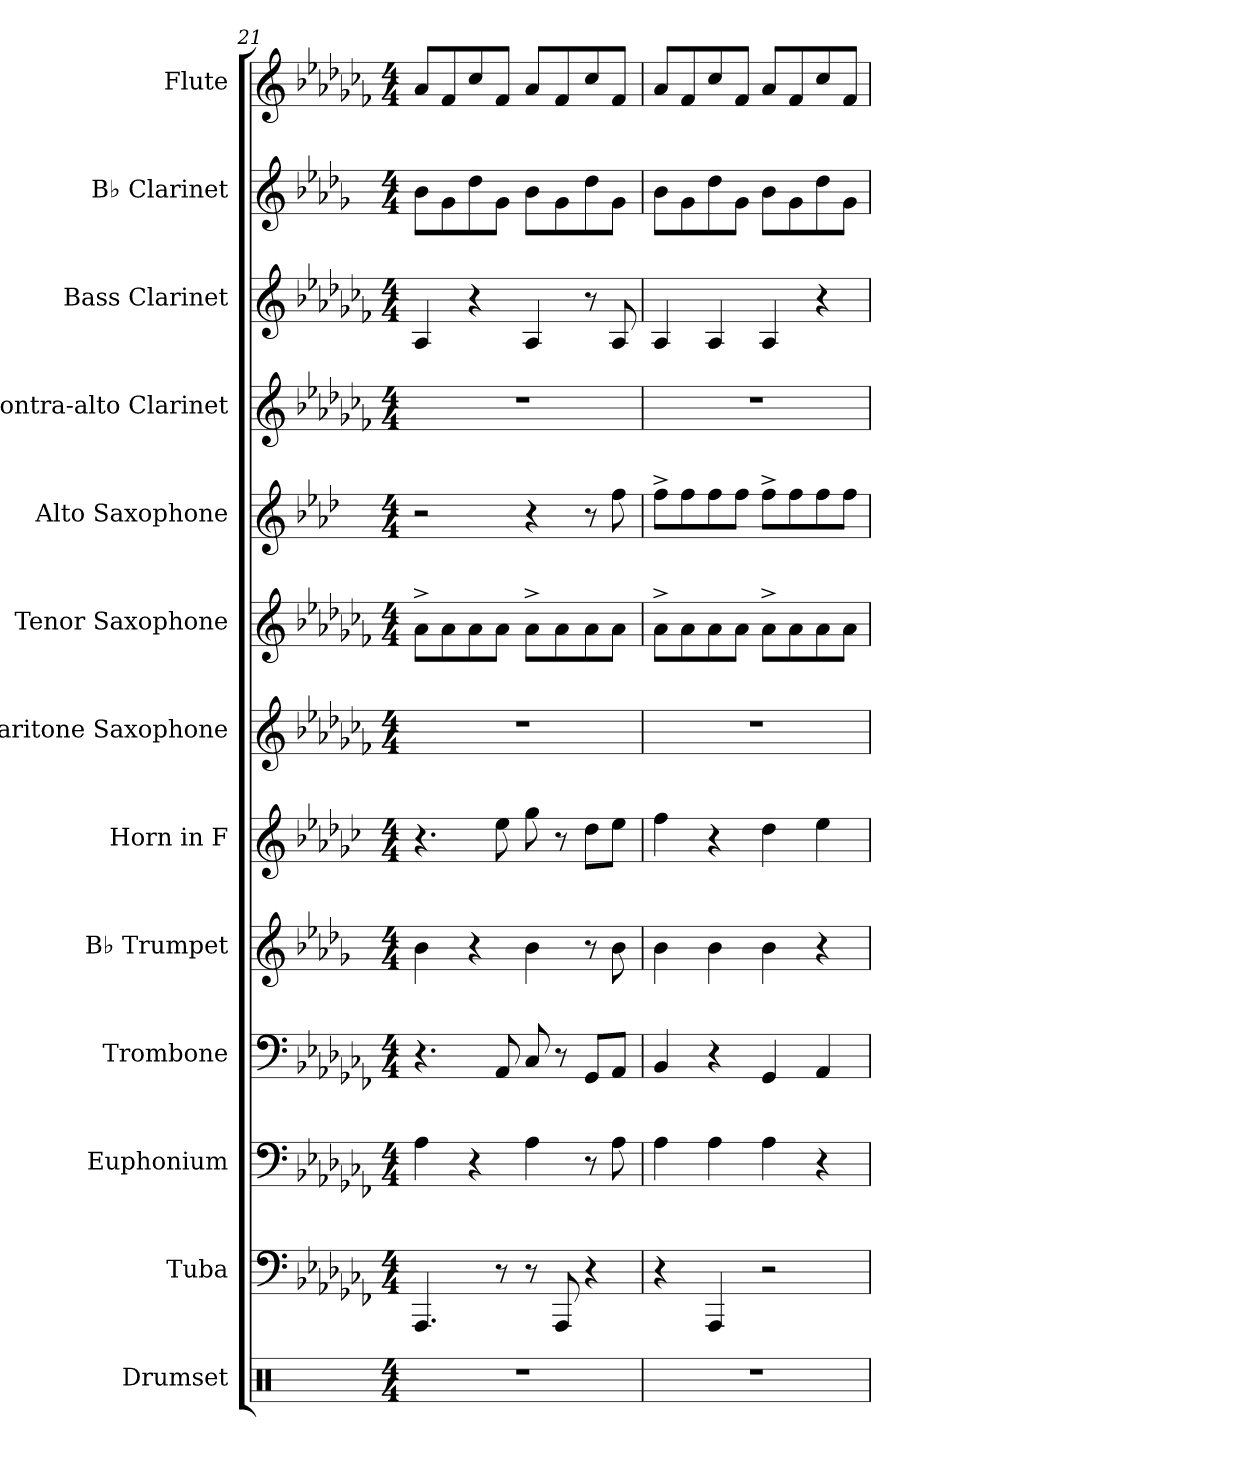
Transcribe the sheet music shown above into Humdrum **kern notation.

**kern	**kern	**kern	**kern	**kern	**kern	**kern	**kern	**kern	**kern	**kern	**kern	**kern
*part13	*part12	*part11	*part10	*part9	*part8	*part7	*part6	*part5	*part4	*part3	*part2	*part1
*staff13	*staff12	*staff11	*staff10	*staff9	*staff8	*staff7	*staff6	*staff5	*staff4	*staff3	*staff2	*staff1
*I"Drumset	*I"Tuba	*I"Euphonium	*I"Trombone	*I"B♭ Trumpet	*I"Horn in F	*I"Baritone Saxophone	*I"Tenor Saxophone	*I"Alto Saxophone	*I"Contra-alto Clarinet	*I"Bass Clarinet	*I"B♭ Clarinet	*I"Flute
*I'Drs.	*I'Tba.	*I'Euph.	*I'Tbn.	*I'B♭ Tpt.	*	*I'Bar. Sax.	*I'T. Sax.	*I'A. Sax.	*I'C-a. Cl.	*I'B. Cl.	*I'B♭ Cl.	*I'Fl.
*clefX	*clefF4	*clefF4	*clefF4	*clefG2	*clefG2	*clefG2	*clefG2	*clefG2	*clefG2	*clefG2	*clefG2	*clefG2
*	*	*	*	*ITrd1c2	*ITrd4c7	*ITrd12c21	*ITrd8c14	*ITrd5c9	*ITrd12c21	*ITrd8c14	*ITrd1c2	*
*k[]	*k[b-e-a-d-g-c-f-]	*k[b-e-a-d-g-c-f-]	*k[b-e-a-d-g-c-f-]	*k[b-e-a-d-g-c-f-]	*k[b-e-a-d-g-c-f-]	*k[b-e-a-d-g-c-f-]	*k[b-e-a-d-g-c-f-]	*k[b-e-a-d-g-c-f-]	*k[b-e-a-d-g-c-f-]	*k[b-e-a-d-g-c-f-]	*k[b-e-a-d-g-c-f-]	*k[b-e-a-d-g-c-f-]
*M4/4	*M4/4	*M4/4	*M4/4	*M4/4	*M4/4	*M4/4	*M4/4	*M4/4	*M4/4	*M4/4	*M4/4	*M4/4
=21	=21	=21	=21	=21	=21	=21	=21	=21	=21	=21	=21	=21
1r	4.AAA-/	4A-\	4.r	4a-\	4.r	1r	8A-^\L	2r	1r	4AA-/	8a-\L	8a-/L
.	.	.	.	.	.	.	8A-\	.	.	.	8f-\	8f-/
.	.	4r	.	4r	.	.	8A-\	.	.	4r	8cc-\	8cc-/
.	8r	.	8AA-/	.	8a-\	.	8A-\J	.	.	.	8f-\J	8f-/J
.	8r	4A-\	8C-/	4a-\	8cc-\	.	8A-^\L	4r	.	4AA-/	8a-\L	8a-/L
.	8AAA-/	.	8r	.	8r	.	8A-\	.	.	.	8f-\	8f-/
.	4r	8r	8GG-/L	8r	8g-\L	.	8A-\	8r	.	8r	8cc-\	8cc-/
.	.	8A-\	8AA-/J	8a-\	8a-\J	.	8A-\J	8a-\	.	8AA-/	8f-\J	8f-/J
!!LO:PB:g=z
=22	=22	=22	=22	=22	=22	=22	=22	=22	=22	=22	=22	=22
1r	4r	4A-\	4BB-/	4a-\	4b-\	1r	8A-^\L	8a-^\L	1r	4AA-/	8a-\L	8a-/L
.	.	.	.	.	.	.	8A-\	8a-\	.	.	8f-\	8f-/
.	4AAA-/	4A-\	4r	4a-\	4r	.	8A-\	8a-\	.	4AA-/	8cc-\	8cc-/
.	.	.	.	.	.	.	8A-\J	8a-\J	.	.	8f-\J	8f-/J
.	2r	4A-\	4GG-/	4a-\	4g-\	.	8A-^\L	8a-^\L	.	4AA-/	8a-\L	8a-/L
.	.	.	.	.	.	.	8A-\	8a-\	.	.	8f-\	8f-/
.	.	4r	4AA-/	4r	4a-\	.	8A-\	8a-\	.	4r	8cc-\	8cc-/
.	.	.	.	.	.	.	8A-\J	8a-\J	.	.	8f-\J	8f-/J
=	=	=	=	=	=	=	=	=	=	=	=	=
*-	*-	*-	*-	*-	*-	*-	*-	*-	*-	*-	*-	*-
